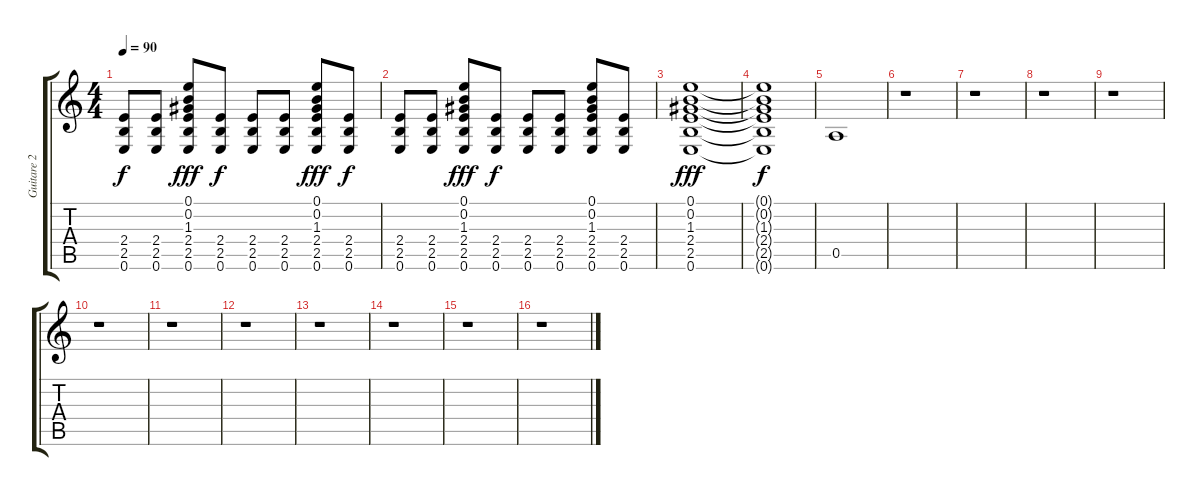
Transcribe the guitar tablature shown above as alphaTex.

\track ("Guitare 2" "Guitare 2") {instrument distortionguitar}
\staff {score tabs}
\tuning (E4 B3 G3 D3 A2 E2) {hide}
\ts (4 4)
\tempo 90
\clef g2
\ks c
(2.4 2.5 0.6).8{dy f} (2.4 2.5 0.6).8 (0.1 0.2 1.3 2.4 2.5 0.6).8{dy fff} (2.4 2.5 0.6).8{dy f} (2.4 2.5 0.6).8 (2.4 2.5 0.6).8 (0.1 0.2 1.3 2.4 2.5 0.6).8{dy fff} (2.4 2.5 0.6).8{dy f} |
(2.4 2.5 0.6).8 (2.4 2.5 0.6).8 (0.1 0.2 1.3 2.4 2.5 0.6).8{dy fff} (2.4 2.5 0.6).8{dy f} (2.4 2.5 0.6).8 (2.4 2.5 0.6).8 (0.1 0.2 1.3 2.4 2.5 0.6).8 (2.4 2.5 0.6).8 |
(0.1 0.2 1.3 2.4 2.5 0.6).1{dy fff} |
(0.1{t} 0.2{t} 1.3{t} 2.4{t} 2.5{t} 0.6{t}).1{dy f} |
0.5.1 |
r.1 |
r.1 |
r.1 |
r.1 |
r.1 |
r.1 |
r.1 |
r.1 |
r.1 |
r.1 |
r.1
